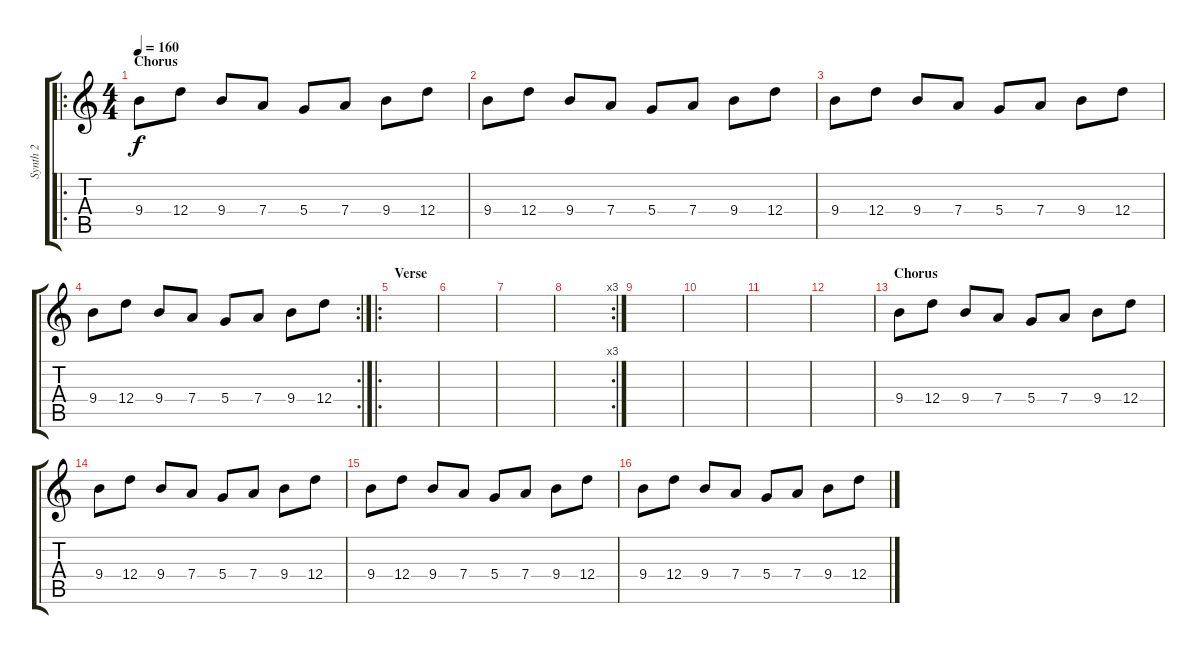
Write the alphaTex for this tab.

\track ("Synth 2" "Synth 2") {instrument guitarharmonics}
\staff {score tabs}
\tuning (E4 B3 G3 D3 A2 E2) {hide}
\ro
\ts (4 4)
\section ("" "Chorus")
\tempo 160
\clef g2
\ks c
9.4.8{dy f} 12.4.8 9.4.8 7.4.8 5.4.8 7.4.8 9.4.8 12.4.8 |
9.4.8 12.4.8 9.4.8 7.4.8 5.4.8 7.4.8 9.4.8 12.4.8 |
9.4.8 12.4.8 9.4.8 7.4.8 5.4.8 7.4.8 9.4.8 12.4.8 |
\rc 2
9.4.8 12.4.8 9.4.8 7.4.8 5.4.8 7.4.8 9.4.8 12.4.8 |
\ro
\section ("" "Verse")
|
|
|
\rc 3
|
|
|
|
|
\section ("" "Chorus")
9.4.8 12.4.8 9.4.8 7.4.8 5.4.8 7.4.8 9.4.8 12.4.8 |
9.4.8 12.4.8 9.4.8 7.4.8 5.4.8 7.4.8 9.4.8 12.4.8 |
9.4.8 12.4.8 9.4.8 7.4.8 5.4.8 7.4.8 9.4.8 12.4.8 |
9.4.8 12.4.8 9.4.8 7.4.8 5.4.8 7.4.8 9.4.8 12.4.8
